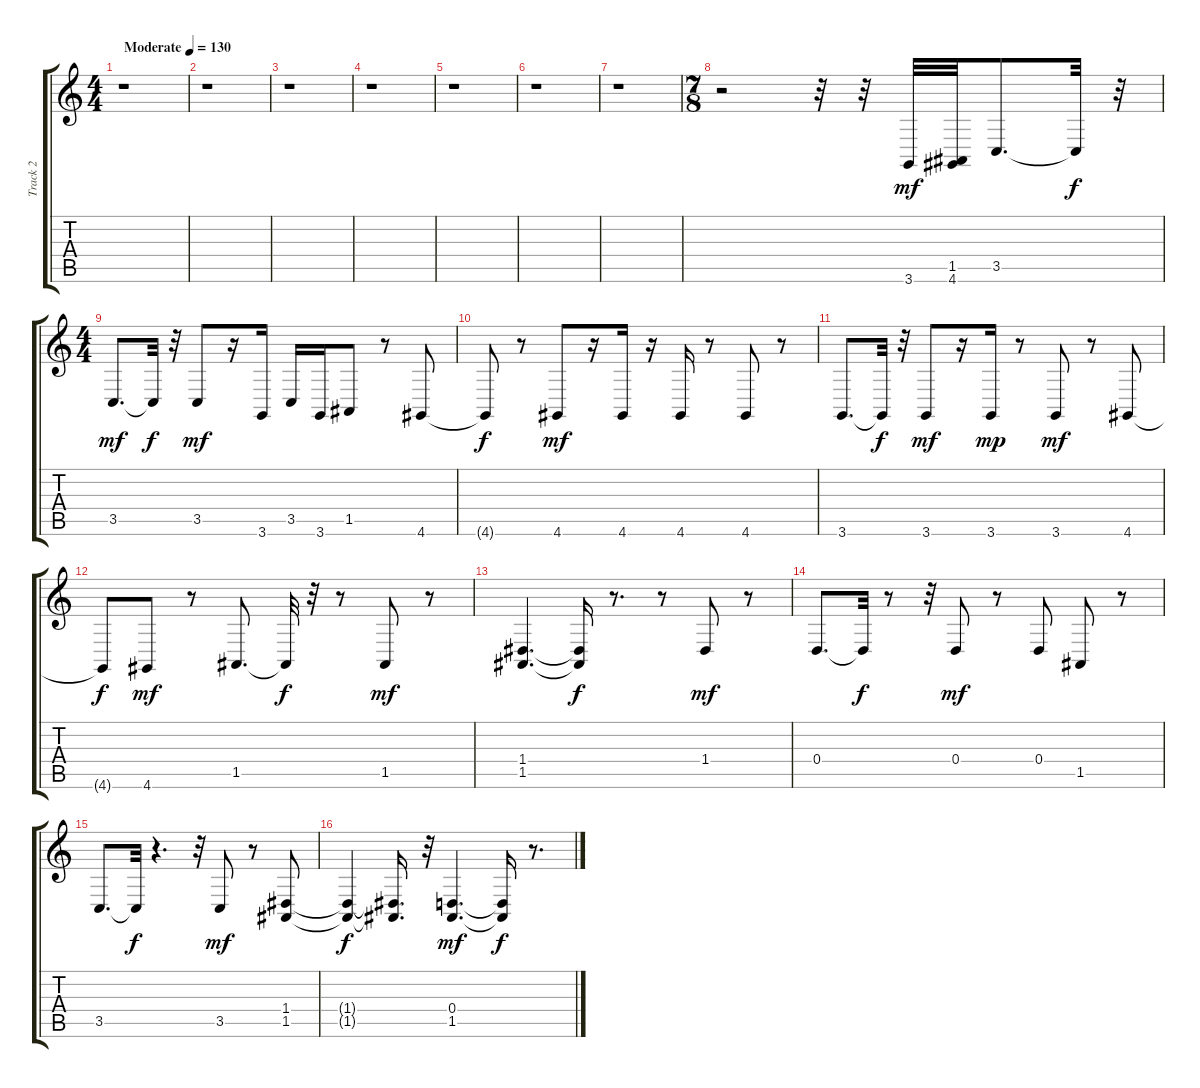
\track ("Track 2" "Track 2") {instrument acousticgrandpiano}
\staff {score tabs}
\tuning (E4 B3 G3 D3 A2 E2) {hide}
\ts (4 4)
\tempo (130 "Moderate")
\clef g2
\ks c
r.1{dy mf instrument acousticgrandpiano} |
r.1 |
r.1 |
r.1 |
r.1 |
r.1 |
r.1 |
\ts (7 8)
r.2 r.32 r.32 3.6.32 (1.5 4.6).32 3.5.8{d} 3.5{t}.32{dy f} r.32 |
\ts (4 4)
3.5.8{d dy mf} 3.5{t}.32{dy f} r.32 3.5.8{dy mf} r.16 3.6.16 3.5.16 3.6.16 1.5.8 r.8 4.6.8 |
4.6{t}.8{dy f} r.8 4.6.8{dy mf} r.16 4.6.16 r.16 4.6.16 r.8 4.6.8 r.8 |
3.6.8{d} 3.6{t}.32{dy f} r.32 3.6.8{dy mf} r.16 3.6.16{dy mp} r.8 3.6.8{dy mf} r.8 4.6.8 |
4.6{t}.8{dy f} 4.6.8{dy mf} r.8 1.5.8{d} 1.5{t}.32{dy f} r.32 r.8 1.5.8{dy mf} r.8 |
(1.4 1.5).4{d} (1.4{t} 1.5{t}).16{dy f} r.8{d} r.8 1.4.8{dy mf} r.8 |
0.4.8{d} 0.4{t}.32{dy f} r.8 r.32 0.4.8{dy mf} r.8 0.4.8 1.5.8 r.8 |
3.5.8{d} 3.5{t}.32{dy f} r.4{d} r.32 3.5.8{dy mf} r.8 (1.4 1.5).8 |
(1.4{t} 1.5{t}).4{dy f} (1.4{t} 1.5{t}).16{d} r.32 (0.4 1.5).4{d dy mf} (0.4{t} 1.5{t}).16{dy f} r.8{d}
